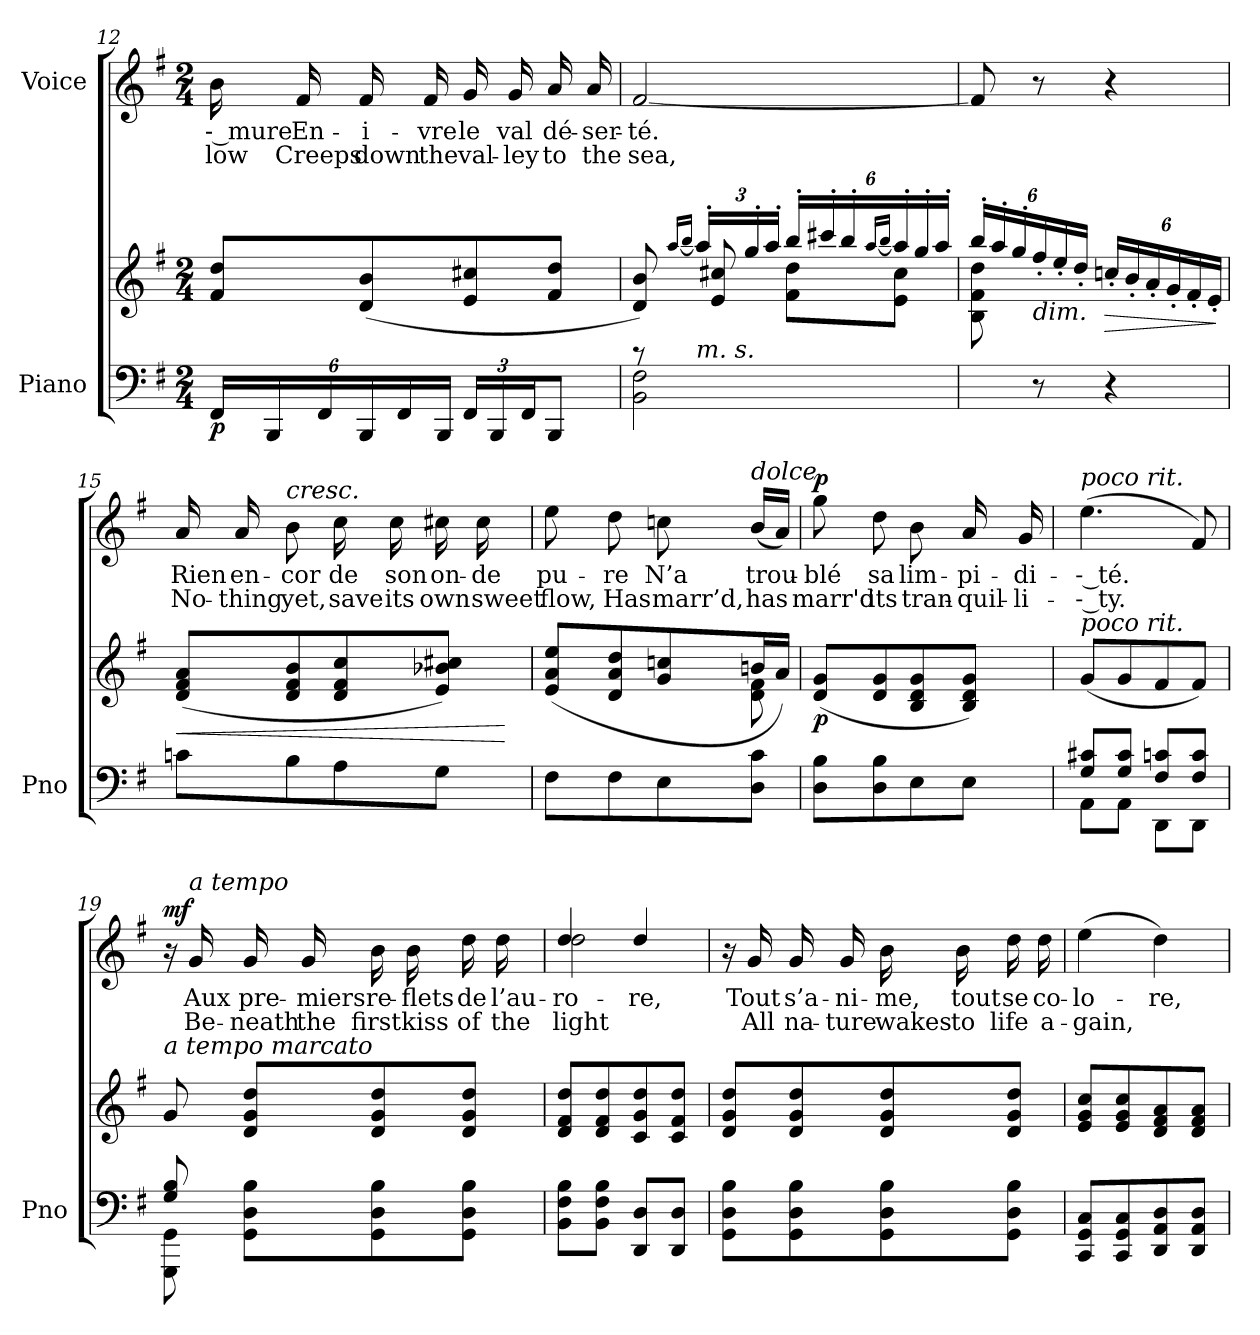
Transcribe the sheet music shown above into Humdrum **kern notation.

**kern	**kern	**dynam	**kern	**text	**text	**dynam
*part2	*part2	*part2	*part1	*part1	*part1	*part1
*staff3	*staff2	*staff2/3	*staff1	*staff1	*staff1	*staff1
*I"Piano	*	*	*I"Voice	*	*	*
*I'Pno	*	*	*	*	*	*
*clefF4	*clefG2	*	*clefG2	*	*	*
*k[f#]	*k[f#]	*	*k[f#]	*	*	*
*M2/4	*M2/4	*	*M2/4	*	*	*
*Xbrackettup	*	*	*	*	*	*
=12	=12	=12	=12	=12	=12	=12
!	!	!LO:DY:b=2	!	!	!	!
24FF#/LL	8f#/ 8dd/L	p	16b\	-- mure	low	.
24BBB/	.	.	.	.	.	.
.	.	.	16f#/	En-	Creeps	.
24FF#/	.	.	.	.	.	.
24BBB/	(>8d/ 8b/	.	16f#/	-i-	down	.
24FF#/	.	.	.	.	.	.
.	.	.	16f#/	-vre	the	.
24BBB/JJ	.	.	.	.	.	.
24FF#/LL	8e/ 8cc#X/	.	16g/	le	val-	.
24BBB/	.	.	.	.	.	.
.	.	.	16g/	val	-ley	.
24FF#/J	.	.	.	.	.	.
8BBB/J	8f#/ 8dd/J	.	16a/	dé-	to	.
.	.	.	16a/	-ser-	the	.
=13	=13	=13	=13	=13	=13	=13
*^	*^	*	*	*	*	*
8r	2BB\ 2F#\	8d/ 8b/)	8ryy	.	[2f#/	-té.	sea,	.
.	.	[16qaa/LL	.	.	.	.	.	.
.	.	16qbb/JJ	.	.	.	.	.	.
*	*	*Xbrackettup	*	*	*	*	*	*
!LO:TX:i:t=m. s.	!	!	!	!	!	!	!	!
4.ryy	.	24aa'>/LL]	8e/ 8cc#X/	.	.	.	.	.
.	.	24gg'>/	.	.	.	.	.	.
.	.	24aa'>/JJ	.	.	.	.	.	.
.	.	24bb'>/LL	8f#\ 8dd\L	.	.	.	.	.
.	.	24ccc#X'>/	.	.	.	.	.	.
.	.	24bb'>/	.	.	.	.	.	.
.	.	[16qaa/LL	.	.	.	.	.	.
.	.	16qbb/JJ	.	.	.	.	.	.
.	.	24aa'>/]	8e\ 8cc#\J	.	.	.	.	.
.	.	24gg'>/	.	.	.	.	.	.
.	.	24aa'>/JJ	.	.	.	.	.	.
*v	*v	*	*	*	*	*	*	*
=14	=14	=14	=14	=14	=14	=14	=14
8ryy	24bb'>/LL	8B\ 8f#\ 8dd\	.	8f#/]	.	.	.
.	24aa'>/	.	.	.	.	.	.
.	24gg'>/	.	.	.	.	.	.
!	!LO:TX:b:i:t=dim.	!	!	!	!	!	!
8r	24ff#'>/	4.ryy	.	8r	.	.	.
.	24ee'>/	.	.	.	.	.	.
.	24dd'>/JJ	.	.	.	.	.	.
!	!	!	!LO:HP:b	!	!	!	!
4r	24ccn'>/LL	.	>	4r	.	.	.
.	24b'>/	.	.	.	.	.	.
.	24a'>/	.	.	.	.	.	.
.	24g'>/	.	.	.	.	.	.
.	24f#'>/	.	.	.	.	.	.
.	24e'>/JJ	.	.	.	.	.	.
*	*v	*v	*	*	*	*	*
.	.	]	.	.	.	.
=15	=15	=15	=15	=15	=15	=15
!	!	!LO:HP:b	!	!	!	!
8cn\L	(>8d/ 8f#/ 8a/L	<	16a/	Rien	No-	.
.	.	.	16a/	en-	-thing	.
!	!	!	!LO:TX:a:i:t=cresc.	!	!	!
8B\	8d/ 8f#/ 8b/	.	8b\	-cor	yet,	.
8A\	8d/ 8f#/ 8cc/	.	16cc\	de	save	.
.	.	.	16cc\	son	its	.
8G\J	8e/ 8b-X/ 8cc#X/J)	.	16cc#X\	on-	own	.
.	.	.	16cc#\	-de	sweet	.
.	.	[	.	.	.	.
=16	=16	=16	=16	=16	=16	=16
*	*^	*	*	*	*	*
8F#\L	(>8e/ 8a/ 8ee/L	4.ryy	.	8ee\	pu-	flow,	.
8F#\	8d/ 8a/ 8dd/	.	.	8dd\	-re	Has	.
8E\	8g/ 8ccn/	.	.	8ccn\	N’a	marr’d,	.
!	!	!	!	!LO:TX:i:t=dolce	!	!	!
8D\ 8c\J	16bn/L	8d\ 8f#\	.	(16b/LL	trou-	has	.
.	16a/JJ)	.	.	16a/JJ)	.	.	.
*	*v	*v	*	*	*	*	*
=17	=17	=17	=17	=17	=17	=17
!	!	!LO:DY:b	!	!	!	!LO:DY:a
8D\ 8B\L	(>8d/ 8g/L	p	8gg\	-blé	marr'd	p
8D\ 8B\	8d/ 8g/	.	8dd\	sa	its	.
8E\	8B/ 8d/ 8g/	.	8b\	lim-	tran-	.
8E\J	8B/ 8d/ 8g/J)	.	16a/	-pi-	-quil-	.
.	.	.	16g/	-di-	-li-	.
=18	=18	=18	=18	=18	=18	=18
*^	*	*	*	*	*	*
!	!	!	!	!LO:TX:i:t=poco rit.	!	!	!
!	!	!LO:TX:i:t=poco rit.	!	!	!	!	!
8G/ 8c#X/L	8AA\L	(>8g/L	.	(4.ee\	-- té.	-- ty.	.
8G/ 8c#/J	8AA\J	8g/	.	.	.	.	.
8F#/ 8cn/L	8DD\L	8f#/	.	.	.	.	.
8F#/ 8c/J	8DD\J	8f#/J)	.	8f#/)	.	.	.
=19	=19	=19	=19	=19	=19	=19	=19
!	!	!LO:TX:i:t=a tempo marcato	!	!	!	!	!
!	!	!	!	!	!	!	!LO:DY:a
8G/ 8B/	8GGG\ 8GG\	8g/	.	16r	.	.	mf
!	!	!	!	!LO:TX:i:t=a tempo	!	!	!
.	.	.	.	16g/	Aux	Be-	.
8GG\ 8D\ 8B\L	4.ryy	8d/ 8g/ 8dd/L	.	16g/	pre-	-neath	.
.	.	.	.	16g/	-miers	the	.
8GG\ 8D\ 8B\	.	8d/ 8g/ 8dd/	.	16b\	re-	first	.
.	.	.	.	16b\	-flets	kiss	.
8GG\ 8D\ 8B\J	.	8d/ 8g/ 8dd/J	.	16dd\	de	of	.
.	.	.	.	16dd\	l’au-	the	.
*v	*v	*	*	*	*	*	*
=20	=20	=20	=20	=20	=20	=20
*	*	*	*^	*	*	*
8BB\ 8F#\ 8B\L	8d/ 8f#/ 8dd/L	.	4dd/	2dd\	-ro-	light	.
8BB\ 8F#\ 8B\J	8d/ 8f#/ 8dd/	.	.	.	.	.	.
8DD/ 8D/L	8c/ 8g/ 8dd/	.	4dd/	.	-re,	.	.
8DD/ 8D/J	8c/ 8f#/ 8dd/J	.	.	.	.	.	.
*	*	*	*v	*v	*	*	*
=21	=21	=21	=21	=21	=21	=21
8GG\ 8D\ 8B\L	8d/ 8g/ 8dd/L	.	16r	.	.	.
.	.	.	16g/	Tout	All	.
8GG\ 8D\ 8B\	8d/ 8g/ 8dd/	.	16g/	s’a-	na-	.
.	.	.	16g/	-ni-	-ture	.
8GG\ 8D\ 8B\	8d/ 8g/ 8dd/	.	16b\	-me,	wakes	.
.	.	.	16b\	tout	to	.
8GG\ 8D\ 8B\J	8d/ 8g/ 8dd/J	.	16dd\	se	life	.
.	.	.	16dd\	co-	a-	.
=22	=22	=22	=22	=22	=22	=22
8CC/ 8GG/ 8C/L	8e/ 8g/ 8cc/L	.	(4ee\	-lo-	-gain,	.
8CC/ 8GG/ 8C/	8e/ 8g/ 8cc/	.	.	.	.	.
8DD/ 8AA/ 8D/	8d/ 8f#/ 8a/	.	4dd\)	-re,	.	.
8DD/ 8AA/ 8D/J	8d/ 8f#/ 8a/J	.	.	.	.	.
=	=	=	=	=	=	=
*-	*-	*-	*-	*-	*-	*-
